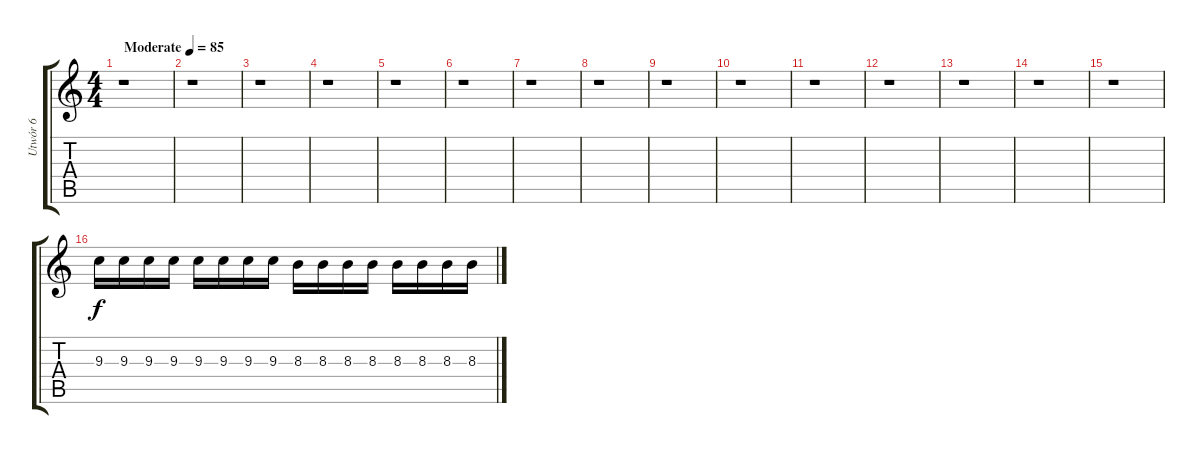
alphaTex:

\track ("Utwór 6" "Utwór 6") {instrument distortionguitar}
\staff {score tabs}
\tuning (C4 G3 Eb3 Bb2 F2 C2) {hide}
\ts (4 4)
\tempo (85 "Moderate")
\clef g2
\ks c
r.1{dy f instrument distortionguitar} |
r.1 |
r.1 |
r.1 |
r.1 |
r.1 |
r.1 |
r.1 |
r.1 |
r.1 |
r.1 |
r.1 |
r.1 |
r.1 |
r.1 |
9.3.16 9.3.16 9.3.16 9.3.16 9.3.16 9.3.16 9.3.16 9.3.16 8.3.16 8.3.16 8.3.16 8.3.16 8.3.16 8.3.16 8.3.16 8.3.16
